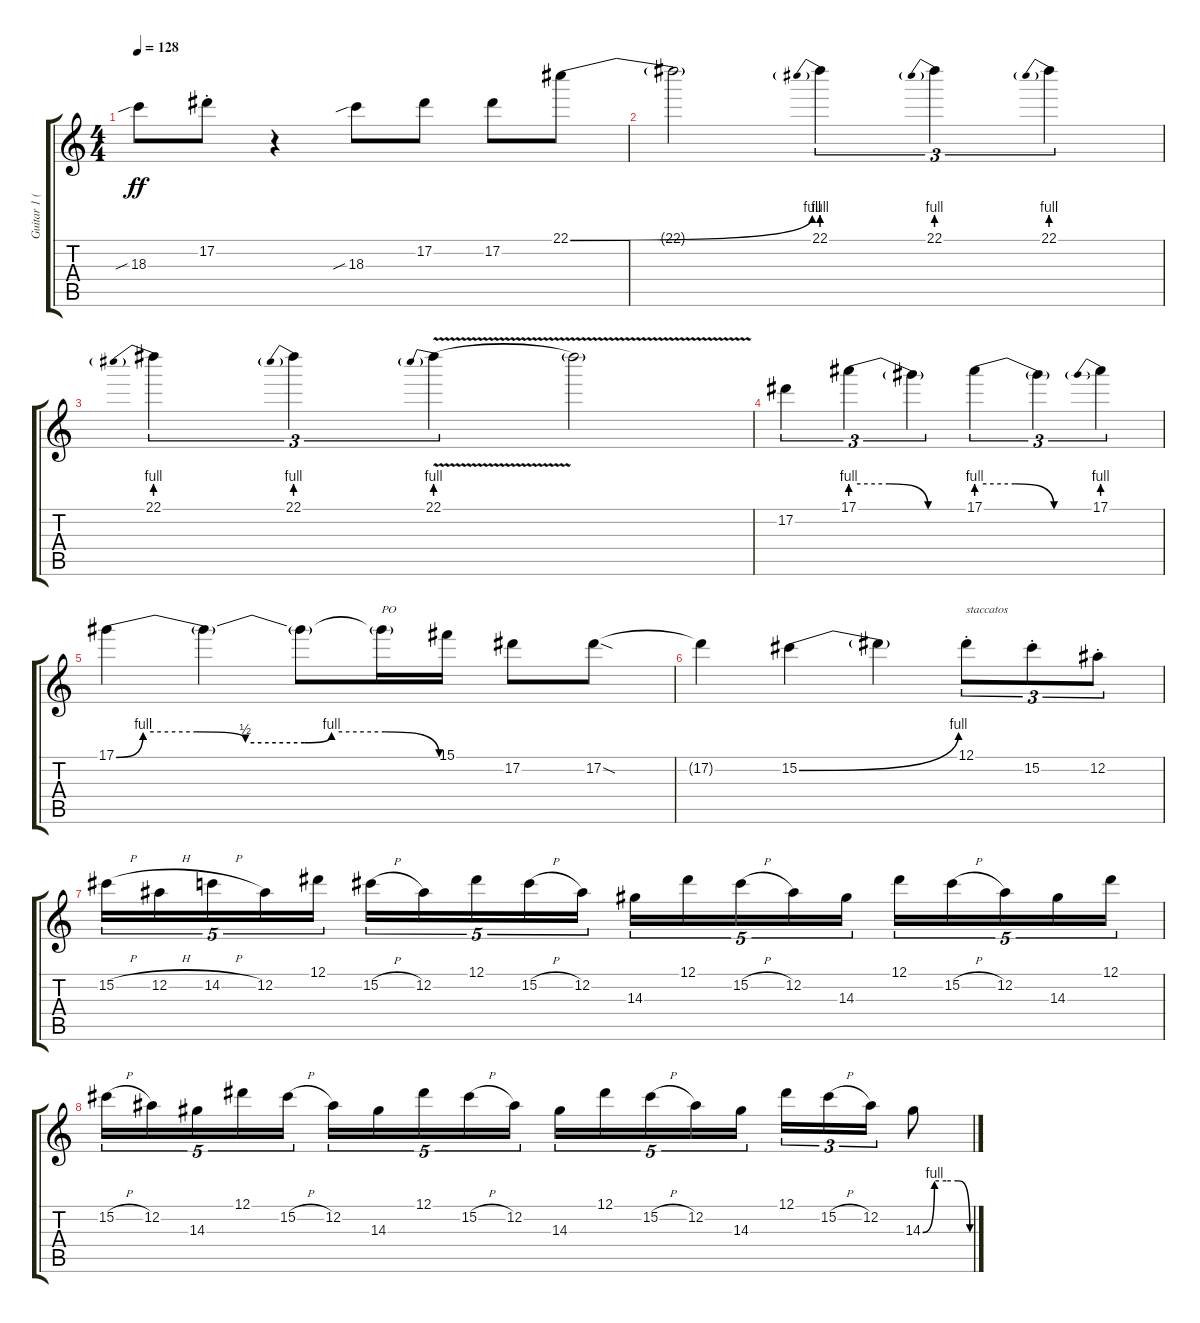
\track ("Guitar 1 (Slash)" "Guitar 1 (") {instrument overdrivenguitar}
\staff {score tabs}
\tuning (Eb4 Bb3 Gb3 Db3 Ab2 Eb2) {hide}
\ts (4 4)
\tempo 128
\clef g2
\ks c
18.3{sib}.8{dy ff} 17.2{st}.8 r.4 18.3{sib}.8 17.2.8 17.2.8 22.1{be (bend 0 0 60 4)}.8 |
22.1{t}.2 22.1{be (prebend 0 4 60 4)}.4{tu (3 2)} 22.1{be (prebend 0 4 60 4)}.4{tu (3 2)} 22.1{be (prebend 0 4 60 4)}.4{tu (3 2)} |
22.1{be (prebend 0 4 60 4)}.4{tu (3 2)} 22.1{be (prebend 0 4 60 4)}.4{tu (3 2)} 22.1{be (prebend 0 4 60 4) v}.4{tu (3 2)} 22.1{t}.2 |
17.2.4{tu (3 2)} 17.1{be (custom 0 4 20 4 40 0 60 0)}.4{tu (3 2)} 17.1{t}.4{tu (3 2)} 17.1{be (custom 0 4 20 4 40 0 60 0)}.4{tu (3 2)} 17.1{t}.4{tu (3 2)} 17.1{be (prebend 0 4 60 4)}.4{tu (3 2)} |
17.1{be (custom 0 0 5 4 15 4 24 2 35 2 40 4 50 4 60 0)}.4 17.1{t}.4 17.1{t}.8 17.1{t}.16{txt "PO"} 15.1.16 17.2.8 17.2{sod}.8 |
17.2{t}.4 15.2{be (bend 0 0 60 4)}.4 15.2{t}.4 12.1{st}.8{tu (3 2) txt "staccatos"} 15.2{st}.8{tu (3 2)} 12.2{st}.8{tu (3 2)} |
15.2{h}.16{tu (5 4)} 12.2{h}.16{tu (5 4)} 14.2{h}.16{tu (5 4)} 12.2.16{tu (5 4)} 12.1.16{tu (5 4)} 15.2{h}.16{tu (5 4)} 12.2.16{tu (5 4)} 12.1.16{tu (5 4)} 15.2{h}.16{tu (5 4)} 12.2.16{tu (5 4)} 14.3.16{tu (5 4)} 12.1.16{tu (5 4)} 15.2{h}.16{tu (5 4)} 12.2.16{tu (5 4)} 14.3.16{tu (5 4)} 12.1.16{tu (5 4)} 15.2{h}.16{tu (5 4)} 12.2.16{tu (5 4)} 14.3.16{tu (5 4)} 12.1.16{tu (5 4)} |
15.2{h}.16{tu (5 4)} 12.2.16{tu (5 4)} 14.3.16{tu (5 4)} 12.1.16{tu (5 4)} 15.2{h}.16{tu (5 4)} 12.2.16{tu (5 4)} 14.3.16{tu (5 4)} 12.1.16{tu (5 4)} 15.2{h}.16{tu (5 4)} 12.2.16{tu (5 4)} 14.3.16{tu (5 4)} 12.1.16{tu (5 4)} 15.2{h}.16{tu (5 4)} 12.2.16{tu (5 4)} 14.3.16{tu (5 4)} 12.1.16{tu (3 2)} 15.2{h}.16{tu (3 2)} 12.2.16{tu (3 2)} 14.3{be (custom 0 0 15 4 30 4 45 4 60 0)}.8
